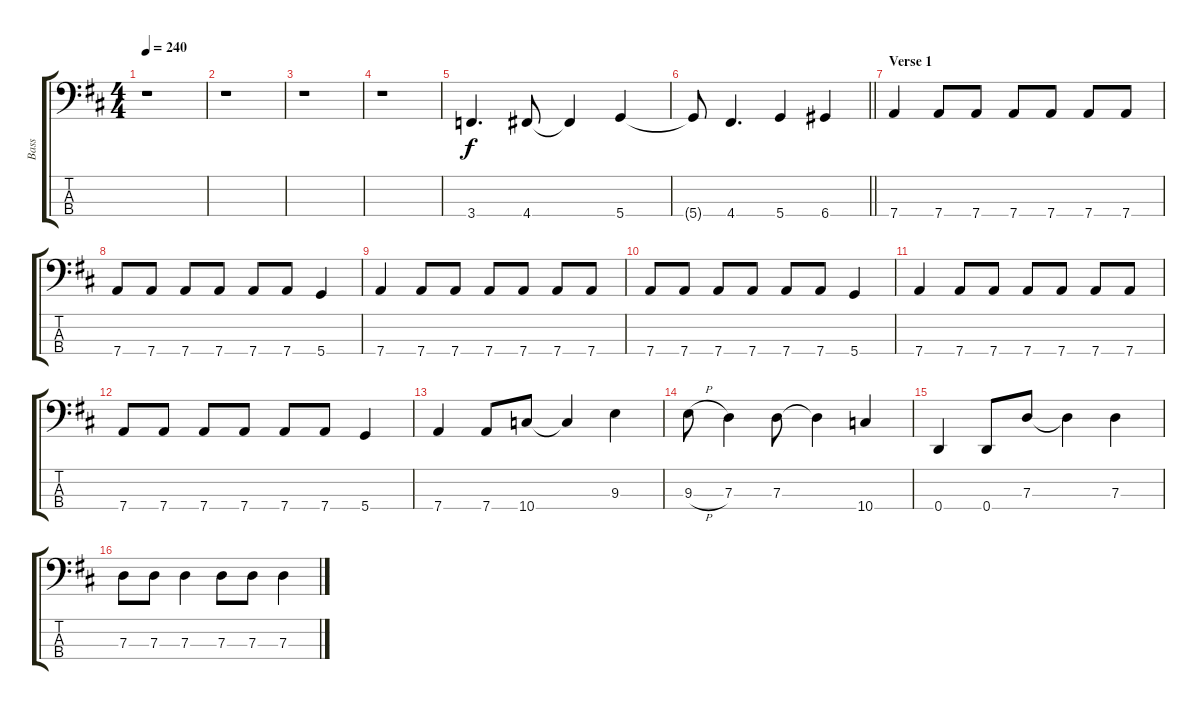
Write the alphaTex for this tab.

\track ("Bass" "Bass") {instrument electricbassfinger}
\staff {score tabs}
\tuning (F2 C2 G1 D1) {hide}
\ts (4 4)
\tempo 240
\clef f4
\ks d
r.1{dy f} |
r.1 |
r.1 |
r.1 |
3.4.4{d} 4.4.8 4.4{t}.4 5.4.4 |
\barLineRight lightlight
5.4{t}.8 4.4.4{d} 5.4.4 6.4.4 |
\section ("" "Verse 1")
7.4.4 7.4.8 7.4.8 7.4.8 7.4.8 7.4.8 7.4.8 |
7.4.8 7.4.8 7.4.8 7.4.8 7.4.8 7.4.8 5.4.4 |
7.4.4 7.4.8 7.4.8 7.4.8 7.4.8 7.4.8 7.4.8 |
7.4.8 7.4.8 7.4.8 7.4.8 7.4.8 7.4.8 5.4.4 |
7.4.4 7.4.8 7.4.8 7.4.8 7.4.8 7.4.8 7.4.8 |
7.4.8 7.4.8 7.4.8 7.4.8 7.4.8 7.4.8 5.4.4 |
7.4.4 7.4.8 10.4.8 10.4{t}.4 9.3.4 |
9.3{h}.8 7.3.4 7.3.8 7.3{t}.4 10.4.4 |
0.4.4 0.4.8 7.3.8 7.3{t}.4 7.3.4 |
7.3.8 7.3.8 7.3.4 7.3.8 7.3.8 7.3.4
